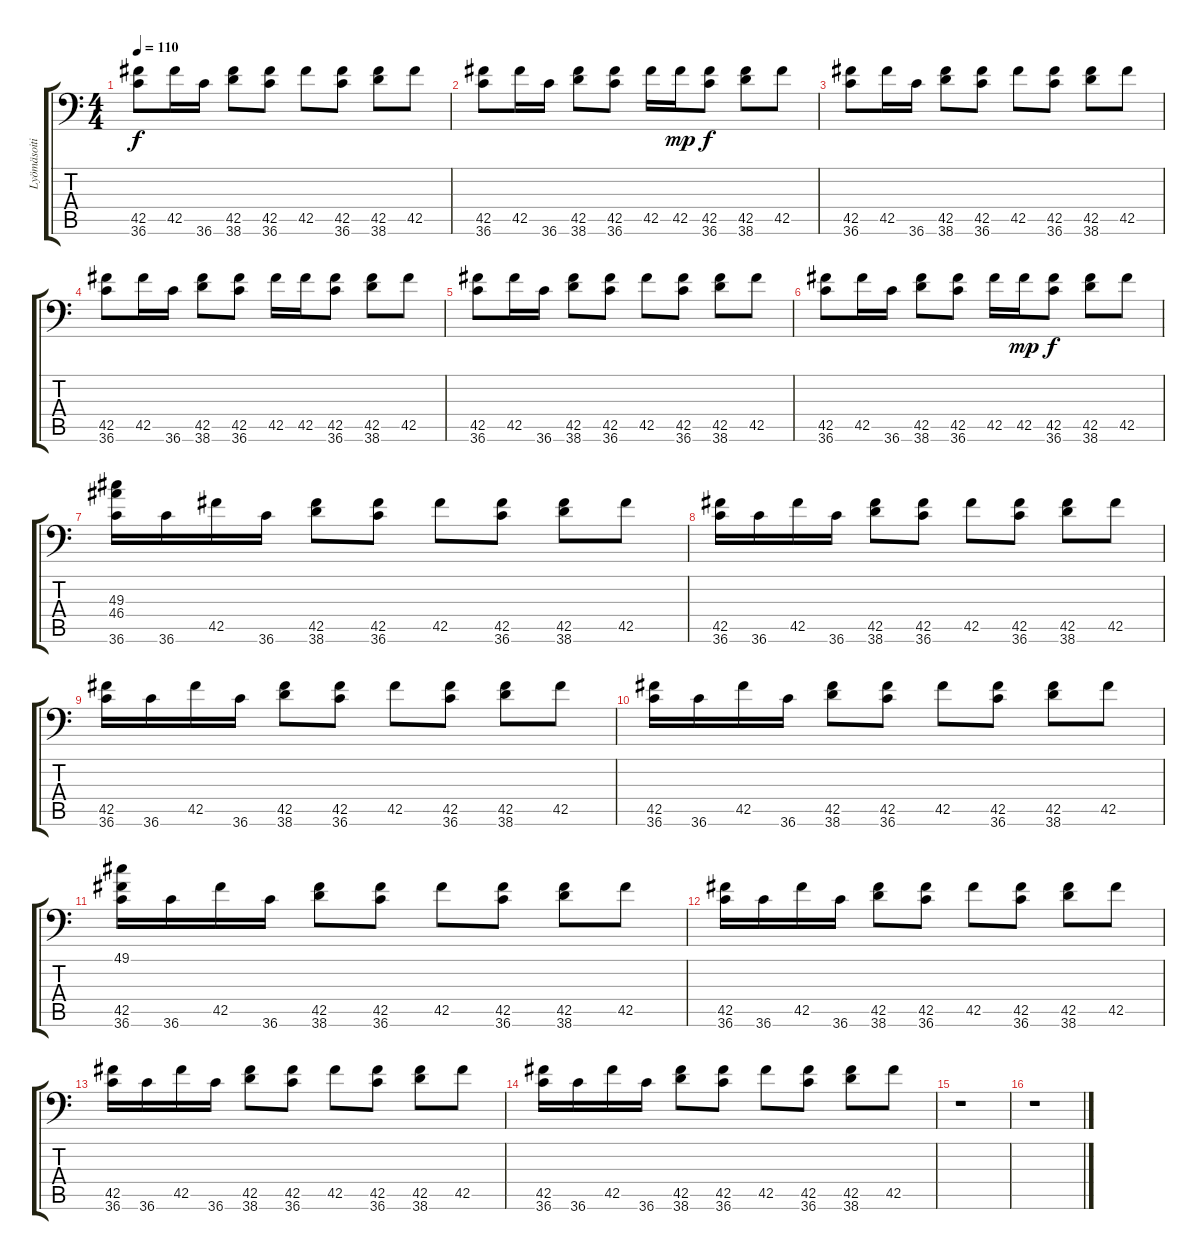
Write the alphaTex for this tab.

\track ("Lyömäsoitin" "Lyömäsoiti") {instrument acousticgrandpiano}
\staff {score tabs}
\tuning (C-1 C-1 C-1 C-1 C-1 C-1) {hide}
\ts (4 4)
\tempo 110
\clef f4
\ks c
(42.5 36.6).8{dy f} 42.5.16 36.6.16 (42.5 38.6).8 (42.5 36.6).8 42.5.8 (42.5 36.6).8 (42.5 38.6).8 42.5.8 |
(42.5 36.6).8 42.5.16 36.6.16 (42.5 38.6).8 (42.5 36.6).8 42.5.16 42.5.16{dy mp} (42.5 36.6).8{dy f} (42.5 38.6).8 42.5.8 |
(42.5 36.6).8 42.5.16 36.6.16 (42.5 38.6).8 (42.5 36.6).8 42.5.8 (42.5 36.6).8 (42.5 38.6).8 42.5.8 |
(42.5 36.6).8 42.5.16 36.6.16 (42.5 38.6).8 (42.5 36.6).8 42.5.16 42.5.16 (42.5 36.6).8 (42.5 38.6).8 42.5.8 |
(42.5 36.6).8 42.5.16 36.6.16 (42.5 38.6).8 (42.5 36.6).8 42.5.8 (42.5 36.6).8 (42.5 38.6).8 42.5.8 |
(42.5 36.6).8 42.5.16 36.6.16 (42.5 38.6).8 (42.5 36.6).8 42.5.16 42.5.16{dy mp} (42.5 36.6).8{dy f} (42.5 38.6).8 42.5.8 |
(49.3 46.4 36.6).16 36.6.16 42.5.16 36.6.16 (42.5 38.6).8 (42.5 36.6).8 42.5.8 (42.5 36.6).8 (42.5 38.6).8 42.5.8 |
(42.5 36.6).16 36.6.16 42.5.16 36.6.16 (42.5 38.6).8 (42.5 36.6).8 42.5.8 (42.5 36.6).8 (42.5 38.6).8 42.5.8 |
(42.5 36.6).16 36.6.16 42.5.16 36.6.16 (42.5 38.6).8 (42.5 36.6).8 42.5.8 (42.5 36.6).8 (42.5 38.6).8 42.5.8 |
(42.5 36.6).16 36.6.16 42.5.16 36.6.16 (42.5 38.6).8 (42.5 36.6).8 42.5.8 (42.5 36.6).8 (42.5 38.6).8 42.5.8 |
(49.1 42.5 36.6).16 36.6.16 42.5.16 36.6.16 (42.5 38.6).8 (42.5 36.6).8 42.5.8 (42.5 36.6).8 (42.5 38.6).8 42.5.8 |
(42.5 36.6).16 36.6.16 42.5.16 36.6.16 (42.5 38.6).8 (42.5 36.6).8 42.5.8 (42.5 36.6).8 (42.5 38.6).8 42.5.8 |
(42.5 36.6).16 36.6.16 42.5.16 36.6.16 (42.5 38.6).8 (42.5 36.6).8 42.5.8 (42.5 36.6).8 (42.5 38.6).8 42.5.8 |
(42.5 36.6).16 36.6.16 42.5.16 36.6.16 (42.5 38.6).8 (42.5 36.6).8 42.5.8 (42.5 36.6).8 (42.5 38.6).8 42.5.8 |
r.1 |
r.1
